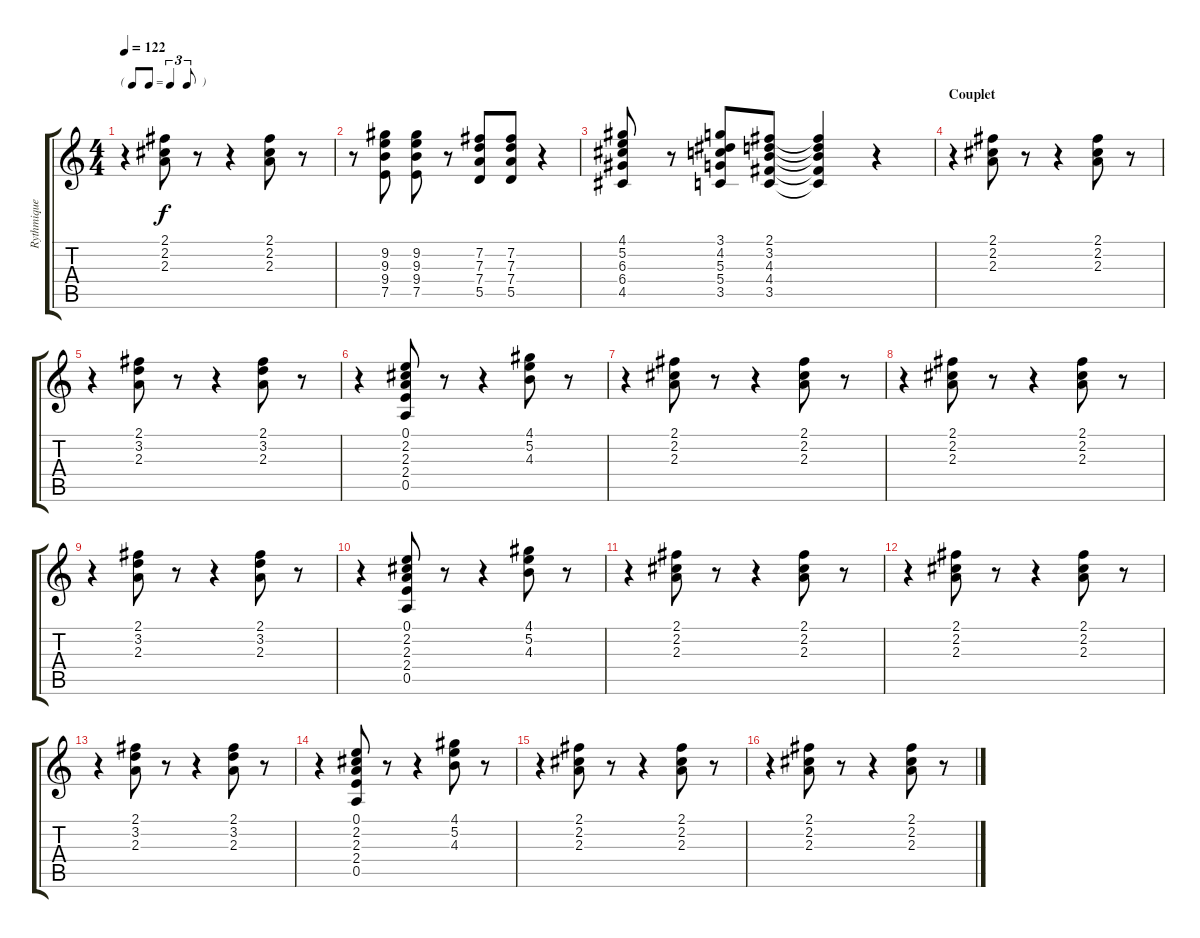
\track ("Rythmique" "Rythmique") {instrument electricguitarclean}
\staff {score tabs}
\tuning (E4 B3 G3 D3 A2 E2) {hide}
\ts (4 4)
\tf triplet8th
\tempo 122
\clef g2
\ks c
r.4{dy f} (2.1 2.2 2.3).8 r.8 r.4 (2.1 2.2 2.3).8 r.8 |
r.8 (9.2 9.3 9.4 7.5).8 (9.2 9.3 9.4 7.5).8 r.8 (7.2 7.3 7.4 5.5).8 (7.2 7.3 7.4 5.5).8 r.4 |
(4.1 5.2 6.3 6.4 4.5).8 r.8 (3.1 4.2 5.3 5.4 3.5).8 (2.1 3.2 4.3 4.4 3.5).8 (2.1{t} 3.2{t} 4.3{t} 4.4{t} 3.5{t}).4 r.4 |
\section ("" "Couplet")
r.4 (2.1 2.2 2.3).8 r.8 r.4 (2.1 2.2 2.3).8 r.8 |
r.4 (2.1 3.2 2.3).8 r.8 r.4 (2.1 3.2 2.3).8 r.8 |
r.4 (0.1 2.2 2.3 2.4 0.5).8 r.8 r.4 (4.1 5.2 4.3).8 r.8 |
r.4 (2.1 2.2 2.3).8 r.8 r.4 (2.1 2.2 2.3).8 r.8 |
r.4 (2.1 2.2 2.3).8 r.8 r.4 (2.1 2.2 2.3).8 r.8 |
r.4 (2.1 3.2 2.3).8 r.8 r.4 (2.1 3.2 2.3).8 r.8 |
r.4 (0.1 2.2 2.3 2.4 0.5).8 r.8 r.4 (4.1 5.2 4.3).8 r.8 |
r.4 (2.1 2.2 2.3).8 r.8 r.4 (2.1 2.2 2.3).8 r.8 |
r.4 (2.1 2.2 2.3).8 r.8 r.4 (2.1 2.2 2.3).8 r.8 |
r.4 (2.1 3.2 2.3).8 r.8 r.4 (2.1 3.2 2.3).8 r.8 |
r.4 (0.1 2.2 2.3 2.4 0.5).8 r.8 r.4 (4.1 5.2 4.3).8 r.8 |
r.4 (2.1 2.2 2.3).8 r.8 r.4 (2.1 2.2 2.3).8 r.8 |
r.4 (2.1 2.2 2.3).8 r.8 r.4 (2.1 2.2 2.3).8 r.8
